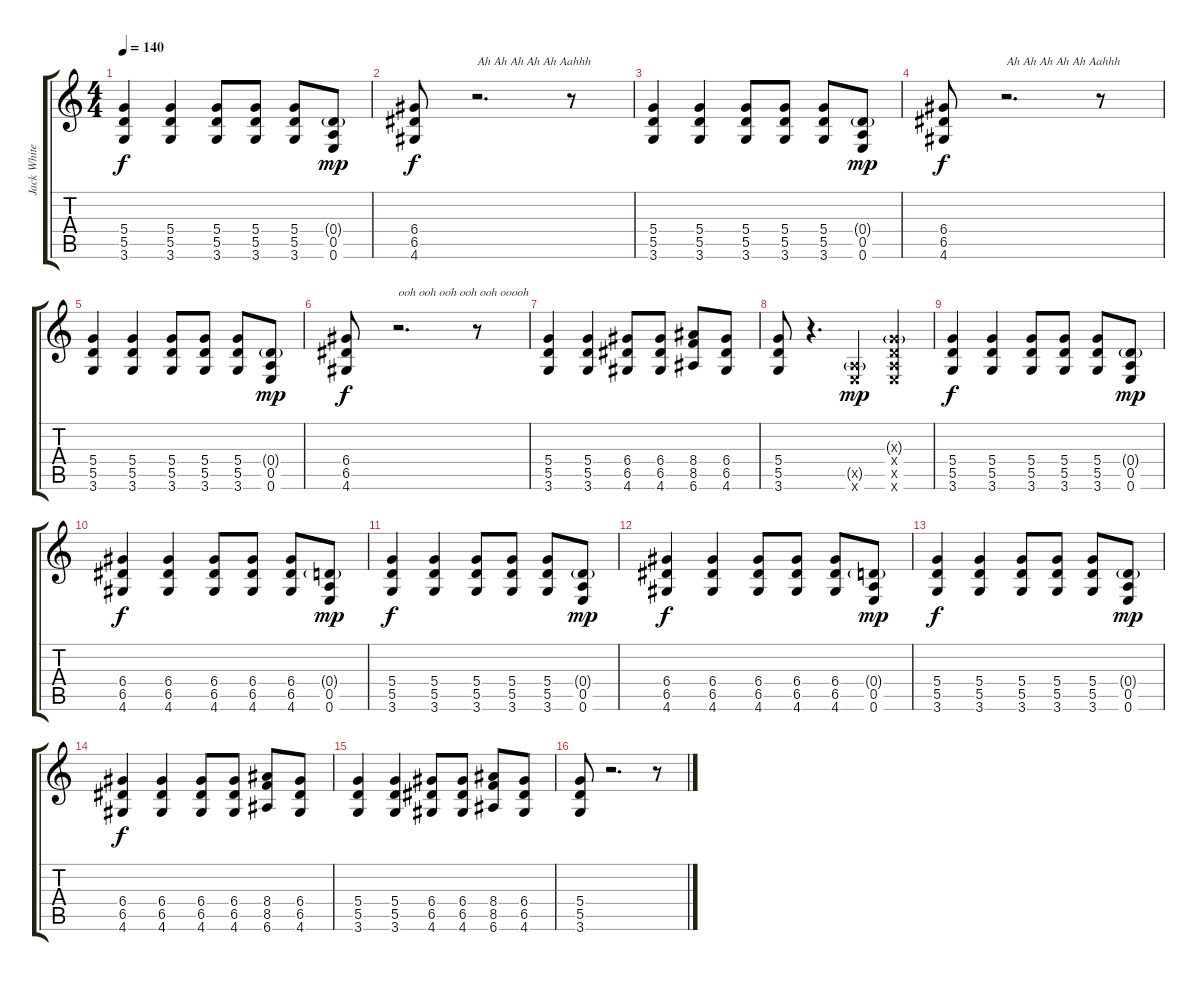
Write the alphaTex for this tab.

\track ("Jack White" "Jack White") {instrument overdrivenguitar}
\staff {score tabs}
\tuning (E4 B3 G3 D3 A2 E2) {hide}
\ts (4 4)
\tempo 140
\clef g2
\ks c
(5.4 5.5 3.6).4{dy f} (5.4 5.5 3.6).4 (5.4 5.5 3.6).8 (5.4 5.5 3.6).8 (5.4 5.5 3.6).8 (0.4{g} 0.5 0.6).8{dy mp} |
(6.4 6.5 4.6).8{dy f} r.2{d txt "Ah Ah Ah Ah Ah Aahhh"} r.8 |
(5.4 5.5 3.6).4 (5.4 5.5 3.6).4 (5.4 5.5 3.6).8 (5.4 5.5 3.6).8 (5.4 5.5 3.6).8 (0.4{g} 0.5 0.6).8{dy mp} |
(6.4 6.5 4.6).8{dy f} r.2{d txt "Ah Ah Ah Ah Ah Aahhh"} r.8 |
(5.4 5.5 3.6).4 (5.4 5.5 3.6).4 (5.4 5.5 3.6).8 (5.4 5.5 3.6).8 (5.4 5.5 3.6).8 (0.4{g} 0.5 0.6).8{dy mp} |
(6.4 6.5 4.6).8{dy f} r.2{d txt "ooh ooh ooh ooh ooh ooooh"} r.8 |
(5.4 5.5 3.6).4 (5.4 5.5 3.6).4 (6.4 6.5 4.6).8 (6.4 6.5 4.6).8 (8.4 8.5 6.6).8 (6.4 6.5 4.6).8 |
(5.4 5.5 3.6).8 r.4{d} (0.5{g x} 0.6{x}).4{dy mp} (0.3{g x} 0.4{x} 0.5{x} 0.6{x}).4 |
(5.4 5.5 3.6).4{dy f} (5.4 5.5 3.6).4 (5.4 5.5 3.6).8 (5.4 5.5 3.6).8 (5.4 5.5 3.6).8 (0.4{g} 0.5 0.6).8{dy mp} |
(6.4 6.5 4.6).4{dy f} (6.4 6.5 4.6).4 (6.4 6.5 4.6).8 (6.4 6.5 4.6).8 (6.4 6.5 4.6).8 (0.4{g} 0.5 0.6).8{dy mp} |
(5.4 5.5 3.6).4{dy f} (5.4 5.5 3.6).4 (5.4 5.5 3.6).8 (5.4 5.5 3.6).8 (5.4 5.5 3.6).8 (0.4{g} 0.5 0.6).8{dy mp} |
(6.4 6.5 4.6).4{dy f} (6.4 6.5 4.6).4 (6.4 6.5 4.6).8 (6.4 6.5 4.6).8 (6.4 6.5 4.6).8 (0.4{g} 0.5 0.6).8{dy mp} |
(5.4 5.5 3.6).4{dy f} (5.4 5.5 3.6).4 (5.4 5.5 3.6).8 (5.4 5.5 3.6).8 (5.4 5.5 3.6).8 (0.4{g} 0.5 0.6).8{dy mp} |
(6.4 6.5 4.6).4{dy f} (6.4 6.5 4.6).4 (6.4 6.5 4.6).8 (6.4 6.5 4.6).8 (8.4 8.5 6.6).8 (6.4 6.5 4.6).8 |
(5.4 5.5 3.6).4 (5.4 5.5 3.6).4 (6.4 6.5 4.6).8 (6.4 6.5 4.6).8 (8.4 8.5 6.6).8 (6.4 6.5 4.6).8 |
(5.4 5.5 3.6).8 r.2{d} r.8
